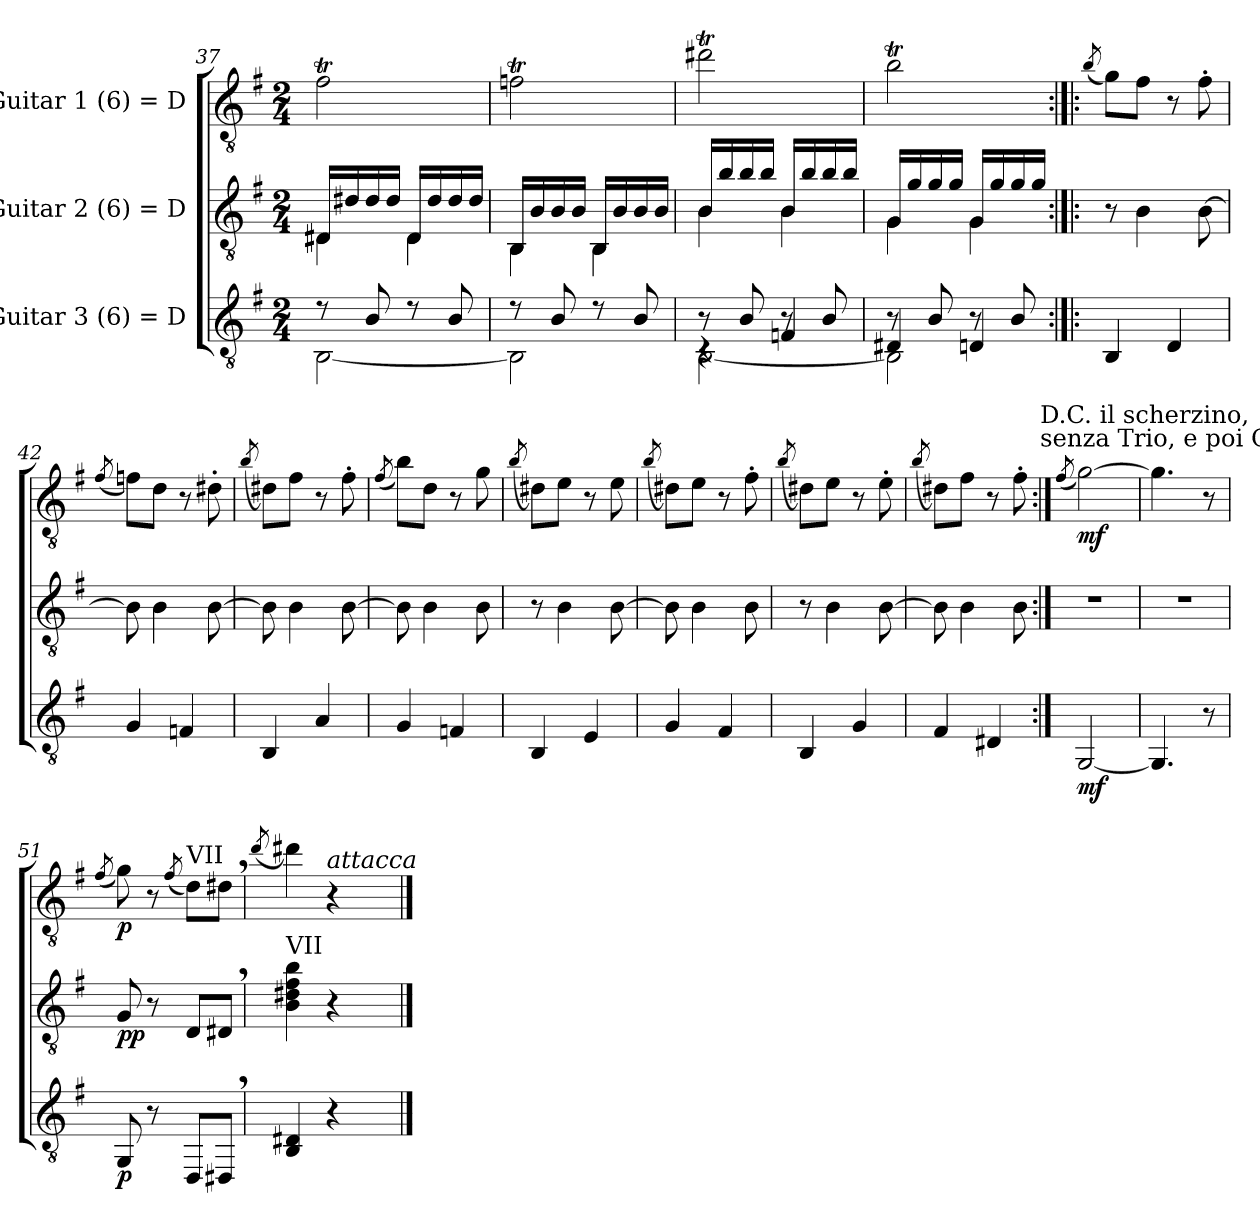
**kern	**dynam	**kern	**dynam	**kern	**dynam
*part3	*part3	*part2	*part2	*part1	*part1
*staff3	*staff3	*staff2	*staff2	*staff1	*staff1
*I"Guitar 3 (6) = D	*	*I"Guitar 2 (6) = D	*	*I"Guitar 1 (6) = D	*
!!LO:PB:g=z
*clefGv2	*	*clefGv2	*	*clefGv2	*
*k[f#]	*	*k[f#]	*	*k[f#]	*
*M2/4	*	*M2/4	*	*M2/4	*
=37	=37	=37	=37	=37	=37
*^	*	*^	*	*	*
8r	[2BB\	.	16D#X/LL	4D#\	.	2f#t\	.
.	.	.	16d#X/	.	.	.	.
8B/	.	.	16d#/	.	.	.	.
.	.	.	16d#/JJ	.	.	.	.
8r	.	.	16D#/LL	4D#\	.	.	.
.	.	.	16d#/	.	.	.	.
8B/	.	.	16d#/	.	.	.	.
.	.	.	16d#/JJ	.	.	.	.
=38	=38	=38	=38	=38	=38	=38	=38
8r	2BB\]	.	16BB/LL	4BB\	.	2fnT\	.
.	.	.	16B/	.	.	.	.
8B/	.	.	16B/	.	.	.	.
.	.	.	16B/JJ	.	.	.	.
8r	.	.	16BB/LL	4BB\	.	.	.
.	.	.	16B/	.	.	.	.
8B/	.	.	16B/	.	.	.	.
.	.	.	16B/JJ	.	.	.	.
=39	=39	=39	=39	=39	=39	=39	=39
*	*^	*	*	*	*	*	*
8r	[2BB\	4rC	.	16B/LL	4B\	.	2dd#Xt\	.
.	.	.	.	16b/	.	.	.	.
8B/	.	.	.	16b/	.	.	.	.
.	.	.	.	16b/JJ	.	.	.	.
8r	.	4Fn/	.	16B/LL	4B\	.	.	.
.	.	.	.	16b/	.	.	.	.
8B/	.	.	.	16b/	.	.	.	.
.	.	.	.	16b/JJ	.	.	.	.
=40	=40	=40	=40	=40	=40	=40	=40	=40
8r	2BB\]	4D#X/	.	16G/LL	4G\	.	2bt\	.
.	.	.	.	16g/	.	.	.	.
8B/	.	.	.	16g/	.	.	.	.
.	.	.	.	16g/JJ	.	.	.	.
8r	.	4Dn/	.	16G/LL	4G\	.	.	.
.	.	.	.	16g/	.	.	.	.
8B/	.	.	.	16g/	.	.	.	.
.	.	.	.	16g/JJ	.	.	.	.
*v	*v	*v	*	*	*	*	*	*
*	*	*v	*v	*	*	*
!!LO:LB:g=z
=41:|!|:	=41:|!|:	=41:|!|:	=41:|!|:	=41:|!|:	=41:|!|:
.	.	.	.	(8qb/	.
4BB/	.	8r	.	8g\L)	.
.	.	4B\	.	8f#\J	.
4D/	.	.	.	8r	.
.	.	[8B\	.	8f#'\	.
=42	=42	=42	=42	=42	=42
.	.	.	.	(8qf#/	.
4G/	.	8B\]	.	8fn\L)	.
.	.	4B\	.	8d\J	.
4Fn/	.	.	.	8r	.
.	.	[8B\	.	8d#X'\	.
=43	=43	=43	=43	=43	=43
.	.	.	.	(8qb/	.
4BB/	.	8B\]	.	8d#X\L)	.
.	.	4B\	.	8f#\J	.
4A/	.	.	.	8r	.
.	.	[8B\	.	8f#'\	.
=44	=44	=44	=44	=44	=44
.	.	.	.	(8qf#/	.
4G/	.	8B\]	.	8b\L)	.
.	.	4B\	.	8d\J	.
4Fn/	.	.	.	8r	.
.	.	8B\	.	8g\	.
=45	=45	=45	=45	=45	=45
.	.	.	.	(8qb/	.
4BB/	.	8r	.	8d#X\L)	.
.	.	4B\	.	8e\J	.
4E/	.	.	.	8r	.
.	.	[8B\	.	8e\	.
=46	=46	=46	=46	=46	=46
.	.	.	.	(8qb/	.
4G/	.	8B\]	.	8d#X\L)	.
.	.	4B\	.	8e\J	.
4F#/	.	.	.	8r	.
.	.	8B\	.	8f#'\	.
=47	=47	=47	=47	=47	=47
.	.	.	.	(8qb/	.
4BB/	.	8r	.	8d#X\L)	.
.	.	4B\	.	8e\J	.
4G/	.	.	.	8r	.
.	.	[8B\	.	8e'\	.
=48	=48	=48	=48	=48	=48
.	.	.	.	(8qb/	.
4F#/	.	8B\]	.	8d#X\L)	.
.	.	4B\	.	8f#\J	.
4D#X/	.	.	.	8r	.
.	.	8B\	.	8f#'\	.
!	!	!	!	!LO:TX:a:t=D.C. il scherzino, \nsenza Trio, e poi Coda	!
!!LO:LB:g=z
=49:|!	=49:|!	=49:|!	=49:|!	=49:|!	=49:|!
.	.	.	.	(8qf#/	.
!	!LO:DY:b	!	!	!	!LO:DY:b
[2GG/	mf	2r	.	[2g\)	mf
=50	=50	=50	=50	=50	=50
4.GG/]	.	2r	.	4.g\]	.
8r	.	.	.	8r	.
=51	=51	=51	=51	=51	=51
.	.	.	.	(8qf#/	.
!	!LO:DY:b	!	!LO:DY:b	!	!
!	!	!	!LO:DY:n=1:b	!	!LO:DY:b
8GG/	p	8G/	p p	8g\)	p
8r	.	8r	.	8r	.
.	.	.	.	(8qf#/	.
!	!	!	!	!LO:TX:a:t=VII	!
8DD/L	.	8D/L	.	8d\L)	.
8DD#X,/J	.	8D#X,/J	.	8d#X,\J	.
=52	=52	=52	=52	=52	=52
.	.	.	.	(8qdd/	.
!	!	!LO:TX:a:t=VII	!	!	!
4BB/ 4D#X/	.	4B\ 4d#X\ 4f#\ 4b\	.	4dd#X\)	.
!	!	!	!	!LO:TX:a:i:t=attacca	!
4r	.	4r	.	4r	.
==	==	==	==	==	==
*-	*-	*-	*-	*-	*-
